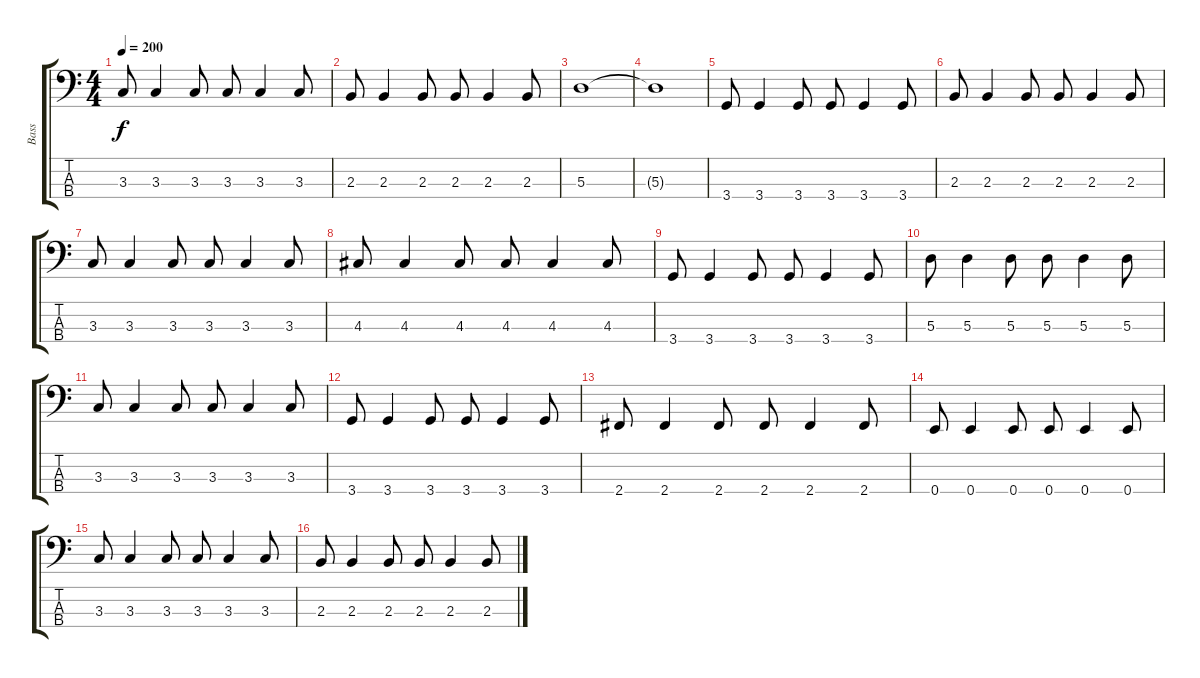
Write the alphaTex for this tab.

\track ("Bass" "Bass") {instrument electricbassfinger}
\staff {score tabs}
\tuning (G2 D2 A1 E1) {hide}
\ts (4 4)
\tempo 200
\clef f4
\ks c
3.3.8{dy f} 3.3.4 3.3.8 3.3.8 3.3.4 3.3.8 |
2.3.8 2.3.4 2.3.8 2.3.8 2.3.4 2.3.8 |
5.3.1 |
5.3{t}.1 |
3.4.8 3.4.4 3.4.8 3.4.8 3.4.4 3.4.8 |
2.3.8 2.3.4 2.3.8 2.3.8 2.3.4 2.3.8 |
3.3.8 3.3.4 3.3.8 3.3.8 3.3.4 3.3.8 |
4.3.8 4.3.4 4.3.8 4.3.8 4.3.4 4.3.8 |
3.4.8 3.4.4 3.4.8 3.4.8 3.4.4 3.4.8 |
5.3.8 5.3.4 5.3.8 5.3.8 5.3.4 5.3.8 |
3.3.8 3.3.4 3.3.8 3.3.8 3.3.4 3.3.8 |
3.4.8 3.4.4 3.4.8 3.4.8 3.4.4 3.4.8 |
2.4.8 2.4.4 2.4.8 2.4.8 2.4.4 2.4.8 |
0.4.8 0.4.4 0.4.8 0.4.8 0.4.4 0.4.8 |
3.3.8 3.3.4 3.3.8 3.3.8 3.3.4 3.3.8 |
2.3.8 2.3.4 2.3.8 2.3.8 2.3.4 2.3.8
